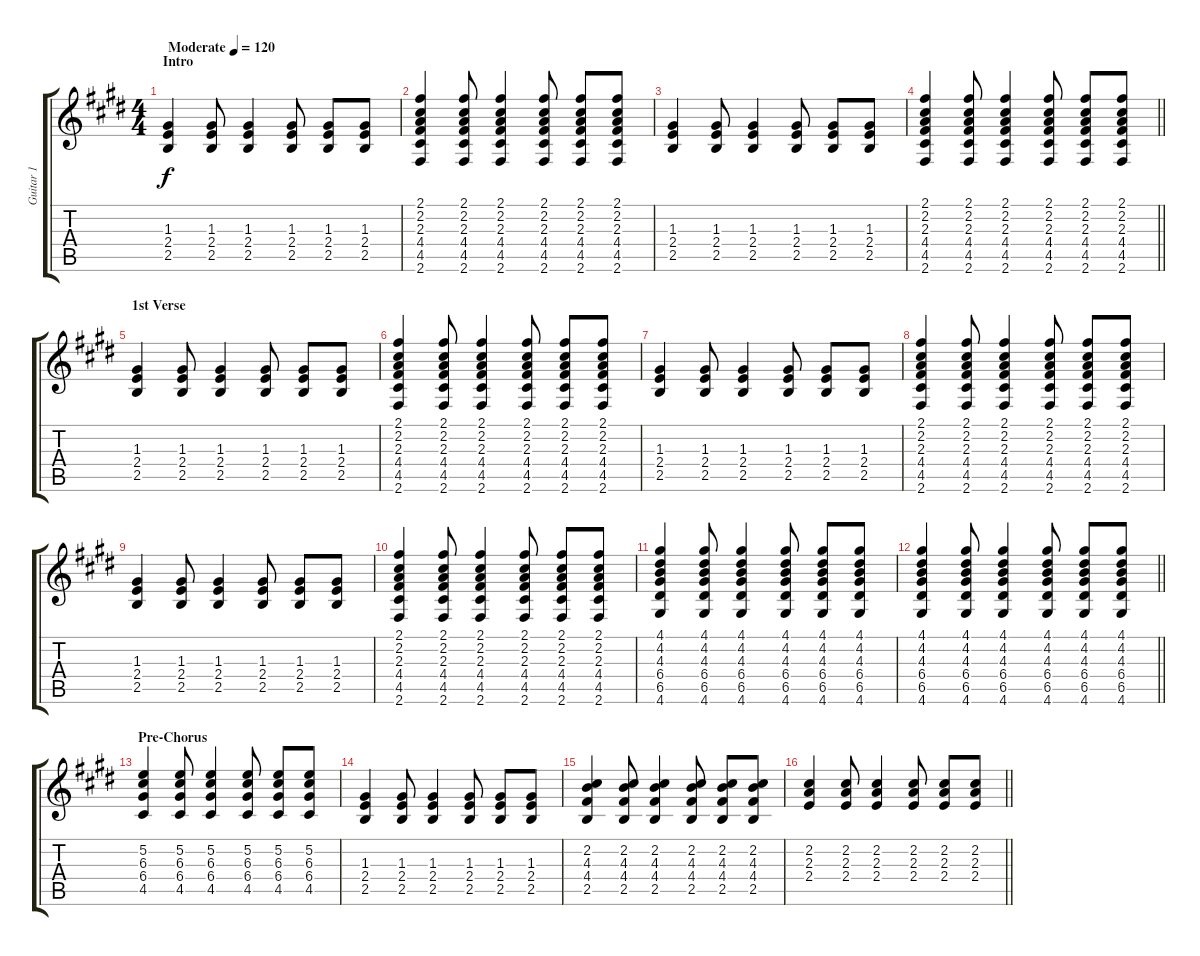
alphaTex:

\track ("Guitar 1" "Guitar 1") {instrument electricguitarmuted}
\staff {score tabs}
\tuning (E4 B3 G3 D3 A2 E2) {hide}
\ts (4 4)
\section ("" "Intro")
\tempo (120 "Moderate")
\clef g2
\ks e
(1.3 2.4 2.5).4{dy f instrument electricguitarmuted} (1.3 2.4 2.5).8 (1.3 2.4 2.5).4 (1.3 2.4 2.5).8 (1.3 2.4 2.5).8 (1.3 2.4 2.5).8 |
\ks c#minor
(2.1 2.2 2.3 4.4 4.5 2.6).4 (2.1 2.2 2.3 4.4 4.5 2.6).8 (2.1 2.2 2.3 4.4 4.5 2.6).4 (2.1 2.2 2.3 4.4 4.5 2.6).8 (2.1 2.2 2.3 4.4 4.5 2.6).8 (2.1 2.2 2.3 4.4 4.5 2.6).8 |
(1.3 2.4 2.5).4 (1.3 2.4 2.5).8 (1.3 2.4 2.5).4 (1.3 2.4 2.5).8 (1.3 2.4 2.5).8 (1.3 2.4 2.5).8 |
\barLineRight lightlight
(2.1 2.2 2.3 4.4 4.5 2.6).4 (2.1 2.2 2.3 4.4 4.5 2.6).8 (2.1 2.2 2.3 4.4 4.5 2.6).4 (2.1 2.2 2.3 4.4 4.5 2.6).8 (2.1 2.2 2.3 4.4 4.5 2.6).8 (2.1 2.2 2.3 4.4 4.5 2.6).8 |
\section ("" "1st Verse")
(1.3 2.4 2.5).4 (1.3 2.4 2.5).8 (1.3 2.4 2.5).4 (1.3 2.4 2.5).8 (1.3 2.4 2.5).8 (1.3 2.4 2.5).8 |
(2.1 2.2 2.3 4.4 4.5 2.6).4 (2.1 2.2 2.3 4.4 4.5 2.6).8 (2.1 2.2 2.3 4.4 4.5 2.6).4 (2.1 2.2 2.3 4.4 4.5 2.6).8 (2.1 2.2 2.3 4.4 4.5 2.6).8 (2.1 2.2 2.3 4.4 4.5 2.6).8 |
\ks e
(1.3 2.4 2.5).4 (1.3 2.4 2.5).8 (1.3 2.4 2.5).4 (1.3 2.4 2.5).8 (1.3 2.4 2.5).8 (1.3 2.4 2.5).8 |
\ks c#minor
(2.1 2.2 2.3 4.4 4.5 2.6).4 (2.1 2.2 2.3 4.4 4.5 2.6).8 (2.1 2.2 2.3 4.4 4.5 2.6).4 (2.1 2.2 2.3 4.4 4.5 2.6).8 (2.1 2.2 2.3 4.4 4.5 2.6).8 (2.1 2.2 2.3 4.4 4.5 2.6).8 |
(1.3 2.4 2.5).4 (1.3 2.4 2.5).8 (1.3 2.4 2.5).4 (1.3 2.4 2.5).8 (1.3 2.4 2.5).8 (1.3 2.4 2.5).8 |
(2.1 2.2 2.3 4.4 4.5 2.6).4 (2.1 2.2 2.3 4.4 4.5 2.6).8 (2.1 2.2 2.3 4.4 4.5 2.6).4 (2.1 2.2 2.3 4.4 4.5 2.6).8 (2.1 2.2 2.3 4.4 4.5 2.6).8 (2.1 2.2 2.3 4.4 4.5 2.6).8 |
\ks e
(4.1 4.2 4.3 6.4 6.5 4.6).4 (4.1 4.2 4.3 6.4 6.5 4.6).8 (4.1 4.2 4.3 6.4 6.5 4.6).4 (4.1 4.2 4.3 6.4 6.5 4.6).8 (4.1 4.2 4.3 6.4 6.5 4.6).8 (4.1 4.2 4.3 6.4 6.5 4.6).8 |
\barLineRight lightlight
\ks c#minor
(4.1 4.2 4.3 6.4 6.5 4.6).4 (4.1 4.2 4.3 6.4 6.5 4.6).8 (4.1 4.2 4.3 6.4 6.5 4.6).4 (4.1 4.2 4.3 6.4 6.5 4.6).8 (4.1 4.2 4.3 6.4 6.5 4.6).8 (4.1 4.2 4.3 6.4 6.5 4.6).8 |
\section ("" "Pre-Chorus")
(5.2 6.3 6.4 4.5).4 (5.2 6.3 6.4 4.5).8 (5.2 6.3 6.4 4.5).4 (5.2 6.3 6.4 4.5).8 (5.2 6.3 6.4 4.5).8 (5.2 6.3 6.4 4.5).8 |
(1.3 2.4 2.5).4 (1.3 2.4 2.5).8 (1.3 2.4 2.5).4 (1.3 2.4 2.5).8 (1.3 2.4 2.5).8 (1.3 2.4 2.5).8 |
(2.2 4.3 4.4 2.5).4 (2.2 4.3 4.4 2.5).8 (2.2 4.3 4.4 2.5).4 (2.2 4.3 4.4 2.5).8 (2.2 4.3 4.4 2.5).8 (2.2 4.3 4.4 2.5).8 |
\barLineRight lightlight
(2.2 2.3 2.4).4 (2.2 2.3 2.4).8 (2.2 2.3 2.4).4 (2.2 2.3 2.4).8 (2.2 2.3 2.4).8 (2.2 2.3 2.4).8
